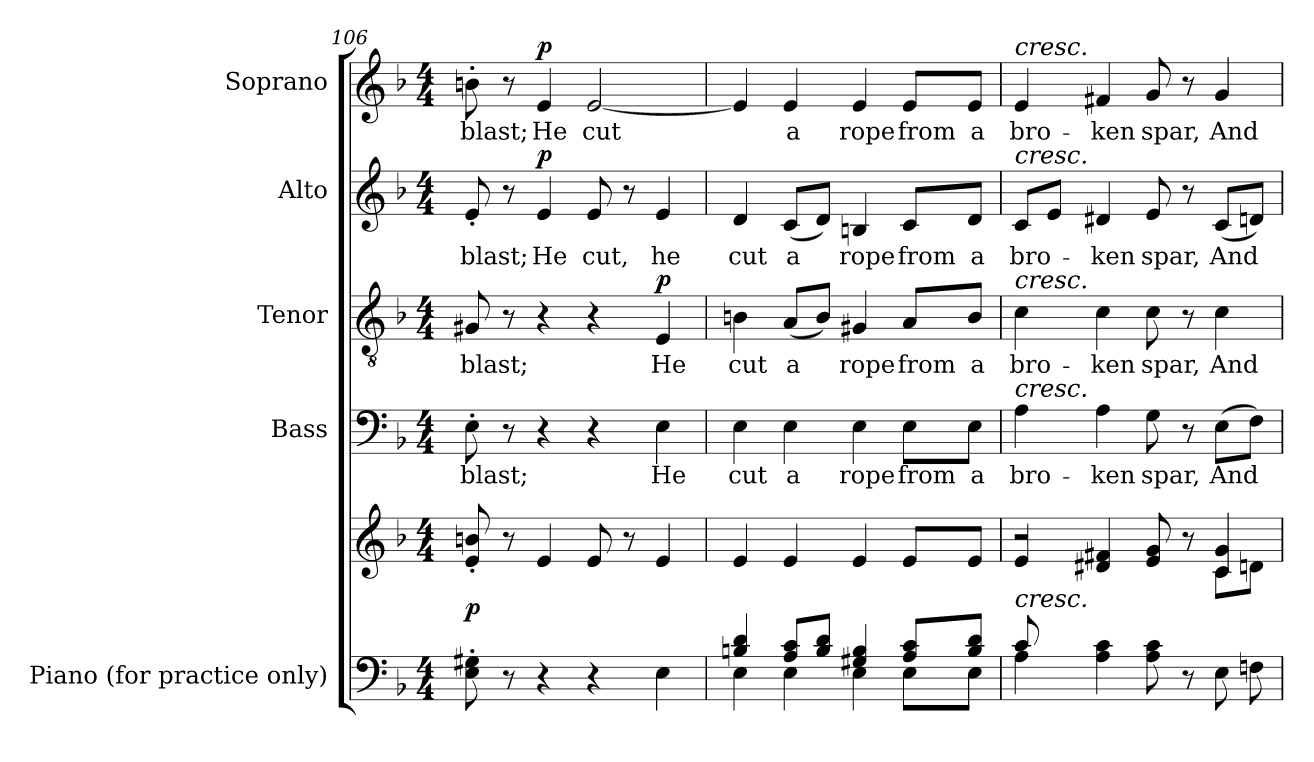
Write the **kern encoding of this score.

**kern	**kern	**dynam	**kern	**text	**kern	**text	**dynam	**kern	**text	**dynam	**kern	**text	**dynam
*part5	*part5	*part5	*part4	*part4	*part3	*part3	*part3	*part2	*part2	*part2	*part1	*part1	*part1
*staff6	*staff5	*staff5/6	*staff4	*staff4	*staff3	*staff3	*staff3	*staff2	*staff2	*staff2	*staff1	*staff1	*staff1
*I"Piano (for  practice only)	*	*	*I"Bass	*	*I"Tenor	*	*	*I"Alto	*	*	*I"Soprano	*	*
*I'Pno.	*	*	*I'B.	*	*I'T.	*	*	*I'A.	*	*	*I'S.	*	*
*clefF4	*clefG2	*	*clefF4	*	*clefGv2	*	*	*clefG2	*	*	*clefG2	*	*
*	*	*	*	*	*ITrd7c12	*	*	*	*	*	*	*	*
*k[b-]	*k[b-]	*	*k[b-]	*	*k[b-]	*	*	*k[b-]	*	*	*k[b-]	*	*
*F:	*F:	*	*F:	*	*F:	*	*	*F:	*	*	*F:	*	*
*M4/4	*M4/4	*	*M4/4	*	*M4/4	*	*	*M4/4	*	*	*M4/4	*	*
=106	=106	=106	=106	=106	=106	=106	=106	=106	=106	=106	=106	=106	=106
!	!	!	!	!LO:LY:b:color=#000000	!	!	!	!	!	!	!	!	!
!	!	!	!	!	!	!LO:LY:b:color=#000000	!	!	!	!	!	!	!
!	!	!	!	!	!	!	!	!	!LO:LY:b:color=#000000	!	!	!	!
!	!	!	!	!	!	!	!	!	!	!	!	!LO:LY:b:color=#000000	!
8Ei\' 8G#Xi'	8ei/' 8bni'	p	8E'i\	blast;	8GG#Xi/	blast;	.	8e'i/	blast;	.	8bn'i\	blast;	.
8r	8r	.	8r	.	8r	.	.	8r	.	.	8r	.	.
!	!	!	!	!	!	!	!	!	!LO:LY:b:color=#000000	!	!	!	!
!	!	!	!	!	!	!	!	!	!	!	!	!LO:LY:b:color=#000000	!
4r	4ei/	.	4r	.	4r	.	.	4ei/	He	p	4ei/	He	p
!	!	!	!	!	!	!	!	!	!LO:LY:b:color=#000000	!	!	!	!
!	!	!	!	!	!	!	!	!	!	!	!	!LO:LY:b:color=#000000	!
4r	8ei/	.	4r	.	4r	.	.	8ei/	cut,	.	[<2ei/	cut	.
.	8r	.	.	.	.	.	.	8r	.	.	.	.	.
!	!	!	!	!LO:LY:b:color=#000000	!	!	!	!	!	!	!	!	!
!	!	!	!	!	!	!LO:LY:b:color=#000000	!	!	!	!	!	!	!
!	!	!	!	!	!	!	!	!	!LO:LY:b:color=#000000	!	!	!	!
4Ei\	4ei/	.	4Ei\	He	4EEi/	He	p	4ei/	he	.	.	.	.
=107	=107	=107	=107	=107	=107	=107	=107	=107	=107	=107	=107	=107	=107
*^	*	*	*	*	*	*	*	*	*	*	*	*	*
!	!	!	!	!	!LO:LY:b:color=#000000	!	!	!	!	!	!	!	!	!
!	!	!	!	!	!	!	!LO:LY:b:color=#000000	!	!	!	!	!	!	!
!	!	!	!	!	!	!	!	!	!	!LO:LY:b:color=#000000	!	!	!	!
4Bni/ 4di	4Ei\	4ei/	.	4Ei\	cut	4BBni\	cut	.	4di/	cut	.	4ei/]	.	.
!	!	!	!	!	!LO:LY:b:color=#000000	!	!	!	!	!	!	!	!	!
!	!	!	!	!	!	!	!LO:LY:b:color=#000000	!	!	!	!	!	!	!
!	!	!	!	!	!	!	!	!	!	!LO:LY:b:color=#000000	!	!	!	!
!	!	!	!	!	!	!	!	!	!	!	!	!	!LO:LY:b:color=#000000	!
8Ai/ 8ciL	4Ei\	4ei/	.	4Ei\	a	(8AAi/L	a	.	(8ci/L	a	.	4ei/	a	.
8Bi/ 8diJ	.	.	.	.	.	8BBi/J)	.	.	8di/J)	.	.	.	.	.
!	!	!	!	!	!LO:LY:b:color=#000000	!	!	!	!	!	!	!	!	!
!	!	!	!	!	!	!	!LO:LY:b:color=#000000	!	!	!	!	!	!	!
!	!	!	!	!	!	!	!	!	!	!LO:LY:b:color=#000000	!	!	!	!
!	!	!	!	!	!	!	!	!	!	!	!	!	!LO:LY:b:color=#000000	!
4G#Xi/ 4Bi	4Ei\	4ei/	.	4Ei\	rope	4GG#Xi/	rope	.	4Bni/	rope	.	4ei/	rope	.
!	!	!	!	!	!LO:LY:b:color=#000000	!	!	!	!	!	!	!	!	!
!	!	!	!	!	!	!	!LO:LY:b:color=#000000	!	!	!	!	!	!	!
!	!	!	!	!	!	!	!	!	!	!LO:LY:b:color=#000000	!	!	!	!
!	!	!	!	!	!	!	!	!	!	!	!	!	!LO:LY:b:color=#000000	!
8Ai/ 8ciL	8Ei\L	8ei/L	.	8Ei\L	from	8AAi/L	from	.	8ci/L	from	.	8ei/L	from	.
!	!	!	!	!	!LO:LY:b:color=#000000	!	!	!	!	!	!	!	!	!
!	!	!	!	!	!	!	!LO:LY:b:color=#000000	!	!	!	!	!	!	!
!	!	!	!	!	!	!	!	!	!	!LO:LY:b:color=#000000	!	!	!	!
!	!	!	!	!	!	!	!	!	!	!	!	!	!LO:LY:b:color=#000000	!
8Bi/ 8diJ	8Ei\J	8ei/J	.	8Ei\J	a	8BBi/J	a	.	8di/J	a	.	8ei/J	a	.
!!LO:LB:g=z
=108	=108	=108	=108	=108	=108	=108	=108	=108	=108	=108	=108	=108	=108	=108
*	*	*^	*	*	*	*	*	*	*	*	*	*	*	*
*	*	*	*^	*	*	*	*	*	*	*	*	*	*	*	*
!	!	!	!	!	!	!	!LO:LY:b:color=#000000	!	!	!	!	!	!	!	!	!
!	!	!	!	!	!	!	!	!	!LO:LY:b:color=#000000	!	!	!	!	!	!	!
!	!	!	!	!	!	!	!	!	!	!	!	!LO:LY:b:color=#000000	!	!	!	!
!	!	!	!	!	!	!	!	!	!	!	!	!	!	!LO:TX:a:i:t=cresc.	!	!
!	!	!	!	!	!	!	!	!	!	!	!LO:TX:a:i:t=cresc.	!	!	!	!	!
!	!	!	!	!	!	!	!	!LO:TX:a:i:t=cresc.	!	!	!	!	!	!	!	!
!	!	!	!	!	!	!LO:TX:a:i:t=cresc.	!	!	!	!	!	!	!	!	!	!
!	!	!LO:TX:b:i:t=cresc.	!	!	!	!	!	!	!	!	!	!	!	!	!	!
!	!	!	!	!	!	!	!	!	!	!	!	!	!	!	!LO:LY:b:color=#000000	!
8ci/L	4Ai\	4ei/	2r	8ryy	.	4Ai\	bro-	4Ci\	bro-	.	8ci/L	bro-	.	4ei/	bro-	.
4.ryy	.	.	.	8ei\J	.	.	.	.	.	.	8ei/J	.	.	.	.	.
!	!	!	!	!	!	!	!LO:LY:b:color=#000000	!	!	!	!	!	!	!	!	!
!	!	!	!	!	!	!	!	!	!LO:LY:b:color=#000000	!	!	!	!	!	!	!
!	!	!	!	!	!	!	!	!	!	!	!	!LO:LY:b:color=#000000	!	!	!	!
!	!	!	!	!	!	!	!	!	!	!	!	!	!	!	!LO:LY:b:color=#000000	!
.	4Ai\ 4ci	4d#Xi/ 4f#Xi	.	2.ryy	.	4Ai\	-ken	4Ci\	-ken	.	4d#Xi/	-ken	.	4f#Xi/	-ken	.
!	!	!	!	!	!	!	!LO:LY:b:color=#000000	!	!	!	!	!	!	!	!	!
!	!	!	!	!	!	!	!	!	!LO:LY:b:color=#000000	!	!	!	!	!	!	!
!	!	!	!	!	!	!	!	!	!	!	!	!LO:LY:b:color=#000000	!	!	!	!
!	!	!	!	!	!	!	!	!	!	!	!	!	!	!	!LO:LY:b:color=#000000	!
4ryy	8Ai\ 8ci	8ei/ 8gi	4ryy	.	.	8Gi\	spar,	8Ci\	spar,	.	8ei/	spar,	.	8gi/	spar,	.
.	8r	8r	.	.	.	8r	.	8r	.	.	8r	.	.	8r	.	.
!	!	!	!	!	!	!	!LO:LY:b:color=#000000	!	!	!	!	!	!	!	!	!
!	!	!	!	!	!	!	!	!	!LO:LY:b:color=#000000	!	!	!	!	!	!	!
!	!	!	!	!	!	!	!	!	!	!	!	!LO:LY:b:color=#000000	!	!	!	!
!	!	!	!	!	!	!	!	!	!	!	!	!	!	!	!LO:LY:b:color=#000000	!
8Ei\L	4ryy	4ci/ 4gi	8ci\L	.	.	(8Ei\L	And	4Ci\	And	.	(8ci/L	And	.	4gi/	And	.
8Fni\J	.	.	8dni\J	.	.	8Fi\J)	.	.	.	.	8dni/J)	.	.	.	.	.
*v	*v	*	*	*	*	*	*	*	*	*	*	*	*	*	*	*
*	*v	*v	*v	*	*	*	*	*	*	*	*	*	*	*	*
=	=	=	=	=	=	=	=	=	=	=	=	=	=
*-	*-	*-	*-	*-	*-	*-	*-	*-	*-	*-	*-	*-	*-
